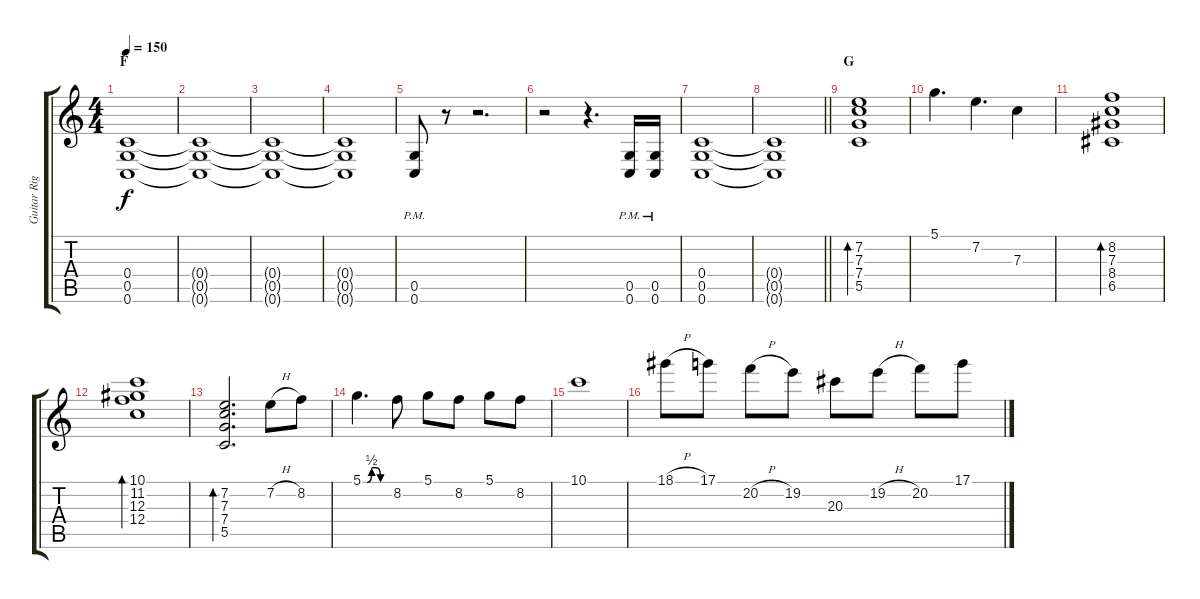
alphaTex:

\track ("Guitar Right" "Guitar Rig") {instrument distortionguitar}
\staff {score tabs}
\tuning (D4 A3 F3 C3 G2 C2) {hide}
\ts (4 4)
\section ("" "F")
\tempo 150
\clef g2
\ks c
(0.4 0.5 0.6).1{dy f} |
(0.4{t} 0.5{t} 0.6{t}).1 |
(0.4{t} 0.5{t} 0.6{t}).1 |
(0.4{t} 0.5{t} 0.6{t}).1 |
(0.5{pm} 0.6{pm}).8 r.8 r.2{d} |
r.2 r.4{d} (0.5{pm} 0.6{pm}).16 (0.5{pm} 0.6{pm}).16 |
(0.4 0.5 0.6).1 |
\barLineRight lightlight
(0.4{t} 0.5{t} 0.6{t}).1 |
\section ("" "G")
(7.2 7.3 7.4 5.5).1{bd 240 instrument electricguitarjazz} |
5.1.4{d} 7.2.4{d} 7.3.4 |
(8.2 7.3 8.4 6.5).1{bd 240} |
(10.1 11.2 12.3 12.4).1{bd 240} |
(7.2 7.3 7.4 5.5).2{d bd 240} 7.2{h}.8 8.2.8 |
5.1{be (custom 0 0 10 0 20 2 30 2 40 0 60 0)}.4{d} 8.2.8 5.1.8 8.2.8 5.1.8 8.2.8 |
10.1.1 |
18.1{h}.8 17.1.8 20.2{h}.8 19.2.8 20.3.8 19.2{h}.8 20.2.8 17.1.8
